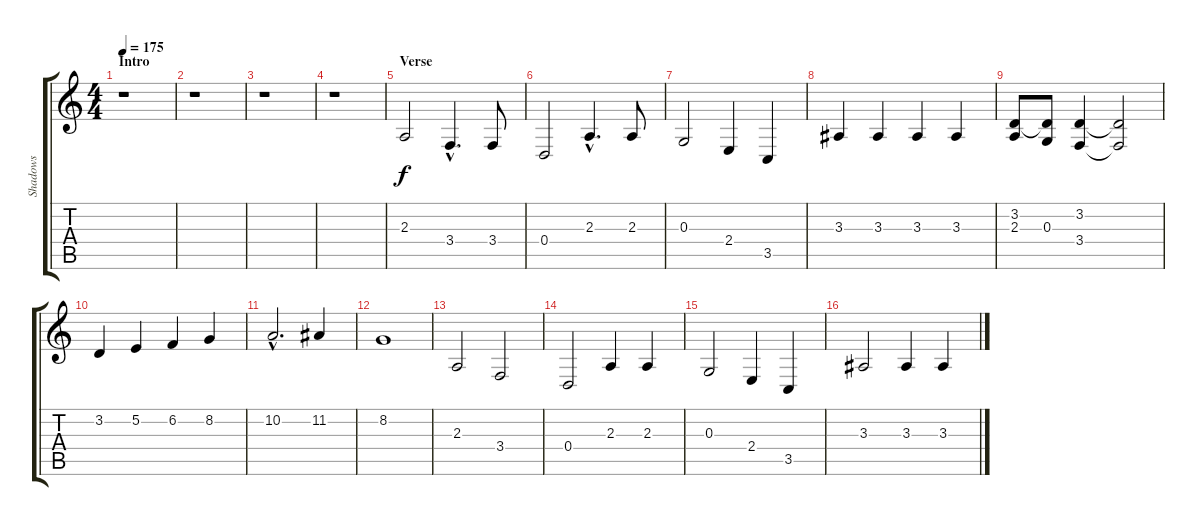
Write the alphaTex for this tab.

\track ("Shadows" "Shadows") {instrument tenorsax}
\staff {score tabs}
\tuning (E4 B3 G3 D3 A2 D2) {hide}
\ts (4 4)
\section ("" "Intro")
\tempo 175
\clef g2
\ks c
r.1{dy f instrument tenorsax} |
r.1 |
r.1 |
r.1 |
\section ("" "Verse")
2.3.2 3.4{hac}.4{d} 3.4.8 |
0.4.2 2.3{hac}.4{d} 2.3.8 |
0.3.2 2.4.4 3.5.4 |
3.3.4 3.3.4 3.3.4 3.3.4 |
(3.2 2.3).8 (3.2{t} 0.3).8 (3.2 3.4).4 (3.2{t} 3.4{t}).2 |
3.2.4 5.2.4 6.2.4 8.2.4 |
10.2{hac}.2{d} 11.2.4 |
8.2.1 |
2.3.2 3.4.2 |
0.4.2 2.3.4 2.3.4 |
0.3.2 2.4.4 3.5.4 |
3.3.2 3.3.4 3.3.4
